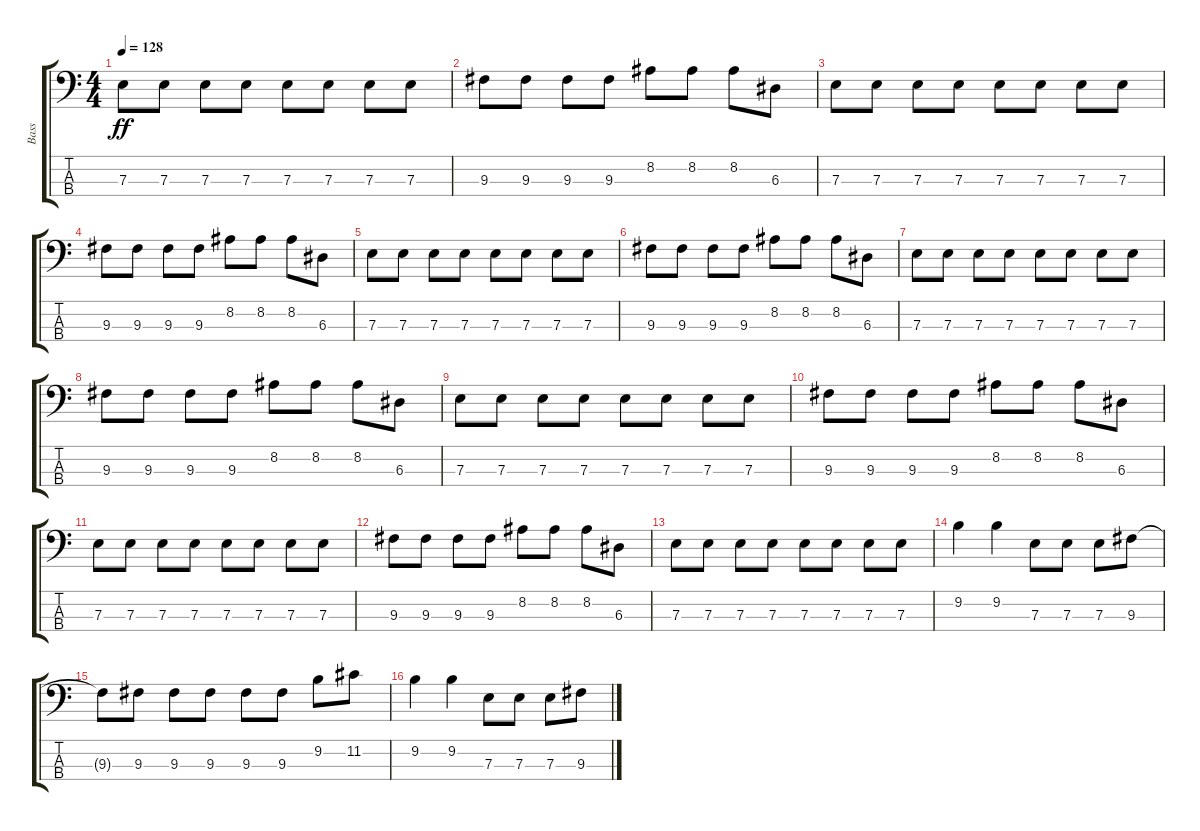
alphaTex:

\track ("Bass" "Bass") {instrument electricbasspick}
\staff {score tabs}
\tuning (G2 D2 A1 E1) {hide}
\ts (4 4)
\tempo 128
\clef f4
\ks c
7.3.8{dy ff} 7.3.8 7.3.8 7.3.8 7.3.8 7.3.8 7.3.8 7.3.8 |
9.3.8 9.3.8 9.3.8 9.3.8 8.2.8 8.2.8 8.2.8 6.3.8 |
7.3.8 7.3.8 7.3.8 7.3.8 7.3.8 7.3.8 7.3.8 7.3.8 |
9.3.8 9.3.8 9.3.8 9.3.8 8.2.8 8.2.8 8.2.8 6.3.8 |
7.3.8 7.3.8 7.3.8 7.3.8 7.3.8 7.3.8 7.3.8 7.3.8 |
9.3.8 9.3.8 9.3.8 9.3.8 8.2.8 8.2.8 8.2.8 6.3.8 |
7.3.8 7.3.8 7.3.8 7.3.8 7.3.8 7.3.8 7.3.8 7.3.8 |
9.3.8 9.3.8 9.3.8 9.3.8 8.2.8 8.2.8 8.2.8 6.3.8 |
7.3.8 7.3.8 7.3.8 7.3.8 7.3.8 7.3.8 7.3.8 7.3.8 |
9.3.8 9.3.8 9.3.8 9.3.8 8.2.8 8.2.8 8.2.8 6.3.8 |
7.3.8 7.3.8 7.3.8 7.3.8 7.3.8 7.3.8 7.3.8 7.3.8 |
9.3.8 9.3.8 9.3.8 9.3.8 8.2.8 8.2.8 8.2.8 6.3.8 |
7.3.8 7.3.8 7.3.8 7.3.8 7.3.8 7.3.8 7.3.8 7.3.8 |
9.2.4 9.2.4 7.3.8 7.3.8 7.3.8 9.3.8 |
9.3{t}.8 9.3.8 9.3.8 9.3.8 9.3.8 9.3.8 9.2.8 11.2.8 |
9.2.4 9.2.4 7.3.8 7.3.8 7.3.8 9.3.8
